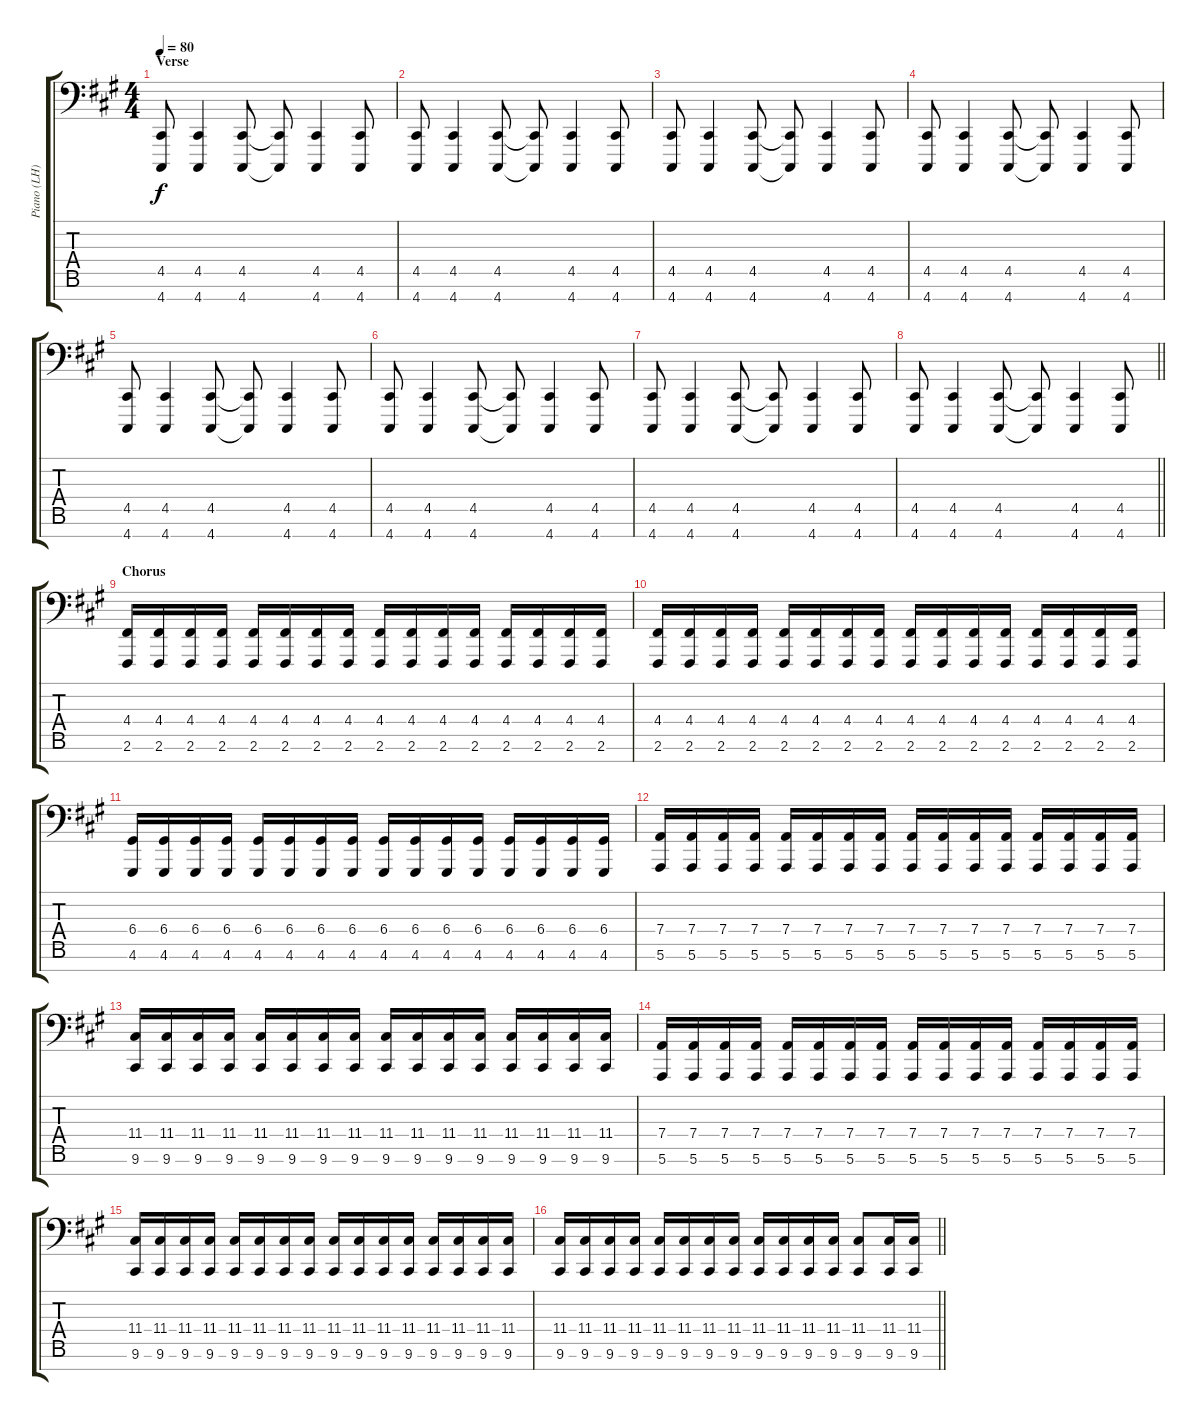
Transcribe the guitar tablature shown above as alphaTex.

\track ("Piano (LH)" "Piano (LH)") {instrument brightacousticpiano}
\staff {score tabs}
\tuning (E3 B2 G2 D2 A1 E1 A0) {hide}
\ts (4 4)
\section ("" "Verse")
\tempo 80
\clef f4
\ks f#minor
(4.5 4.7).8{dy f} (4.5 4.7).4 (4.5 4.7).8 (4.5{t} 4.7{t}).8 (4.5 4.7).4 (4.5 4.7).8 |
(4.5 4.7).8 (4.5 4.7).4 (4.5 4.7).8 (4.5{t} 4.7{t}).8 (4.5 4.7).4 (4.5 4.7).8 |
(4.5 4.7).8 (4.5 4.7).4 (4.5 4.7).8 (4.5{t} 4.7{t}).8 (4.5 4.7).4 (4.5 4.7).8 |
(4.5 4.7).8 (4.5 4.7).4 (4.5 4.7).8 (4.5{t} 4.7{t}).8 (4.5 4.7).4 (4.5 4.7).8 |
(4.5 4.7).8 (4.5 4.7).4 (4.5 4.7).8 (4.5{t} 4.7{t}).8 (4.5 4.7).4 (4.5 4.7).8 |
(4.5 4.7).8 (4.5 4.7).4 (4.5 4.7).8 (4.5{t} 4.7{t}).8 (4.5 4.7).4 (4.5 4.7).8 |
(4.5 4.7).8 (4.5 4.7).4 (4.5 4.7).8 (4.5{t} 4.7{t}).8 (4.5 4.7).4 (4.5 4.7).8 |
\barLineRight lightlight
(4.5 4.7).8 (4.5 4.7).4 (4.5 4.7).8 (4.5{t} 4.7{t}).8 (4.5 4.7).4 (4.5 4.7).8 |
\section ("" "Chorus")
(4.4 2.6).16 (4.4 2.6).16 (4.4 2.6).16 (4.4 2.6).16 (4.4 2.6).16 (4.4 2.6).16 (4.4 2.6).16 (4.4 2.6).16 (4.4 2.6).16 (4.4 2.6).16 (4.4 2.6).16 (4.4 2.6).16 (4.4 2.6).16 (4.4 2.6).16 (4.4 2.6).16 (4.4 2.6).16 |
(4.4 2.6).16 (4.4 2.6).16 (4.4 2.6).16 (4.4 2.6).16 (4.4 2.6).16 (4.4 2.6).16 (4.4 2.6).16 (4.4 2.6).16 (4.4 2.6).16 (4.4 2.6).16 (4.4 2.6).16 (4.4 2.6).16 (4.4 2.6).16 (4.4 2.6).16 (4.4 2.6).16 (4.4 2.6).16 |
(6.4 4.6).16 (6.4 4.6).16 (6.4 4.6).16 (6.4 4.6).16 (6.4 4.6).16 (6.4 4.6).16 (6.4 4.6).16 (6.4 4.6).16 (6.4 4.6).16 (6.4 4.6).16 (6.4 4.6).16 (6.4 4.6).16 (6.4 4.6).16 (6.4 4.6).16 (6.4 4.6).16 (6.4 4.6).16 |
(7.4 5.6).16 (7.4 5.6).16 (7.4 5.6).16 (7.4 5.6).16 (7.4 5.6).16 (7.4 5.6).16 (7.4 5.6).16 (7.4 5.6).16 (7.4 5.6).16 (7.4 5.6).16 (7.4 5.6).16 (7.4 5.6).16 (7.4 5.6).16 (7.4 5.6).16 (7.4 5.6).16 (7.4 5.6).16 |
(11.4 9.6).16 (11.4 9.6).16 (11.4 9.6).16 (11.4 9.6).16 (11.4 9.6).16 (11.4 9.6).16 (11.4 9.6).16 (11.4 9.6).16 (11.4 9.6).16 (11.4 9.6).16 (11.4 9.6).16 (11.4 9.6).16 (11.4 9.6).16 (11.4 9.6).16 (11.4 9.6).16 (11.4 9.6).16 |
(7.4 5.6).16 (7.4 5.6).16 (7.4 5.6).16 (7.4 5.6).16 (7.4 5.6).16 (7.4 5.6).16 (7.4 5.6).16 (7.4 5.6).16 (7.4 5.6).16 (7.4 5.6).16 (7.4 5.6).16 (7.4 5.6).16 (7.4 5.6).16 (7.4 5.6).16 (7.4 5.6).16 (7.4 5.6).16 |
(11.4 9.6).16 (11.4 9.6).16 (11.4 9.6).16 (11.4 9.6).16 (11.4 9.6).16 (11.4 9.6).16 (11.4 9.6).16 (11.4 9.6).16 (11.4 9.6).16 (11.4 9.6).16 (11.4 9.6).16 (11.4 9.6).16 (11.4 9.6).16 (11.4 9.6).16 (11.4 9.6).16 (11.4 9.6).16 |
\barLineRight lightlight
(11.4 9.6).16 (11.4 9.6).16 (11.4 9.6).16 (11.4 9.6).16 (11.4 9.6).16 (11.4 9.6).16 (11.4 9.6).16 (11.4 9.6).16 (11.4 9.6).16 (11.4 9.6).16 (11.4 9.6).16 (11.4 9.6).16 (11.4 9.6).8 (11.4 9.6).16 (11.4 9.6).16
